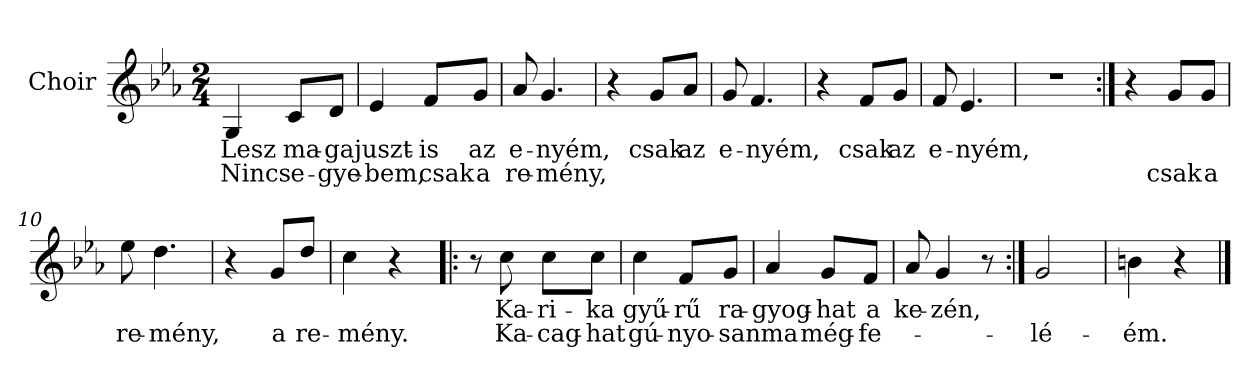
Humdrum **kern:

**kern	**text	**text
*part1	*part1	*part1
*staff1	*staff1	*staff1
*I"Choir	*	*
*I'Ch	*	*
*clefG2	*	*
*k[b-e-a-]	*	*
*E-:	*	*
*M2/4	*	*
=1	=1	=1
4G/	Lesz	Nincs
8c/L	ma-	e-
8d/J	ga	gye-
=2	=2	=2
4e-/	juszt-	bem,
8f/L	is	csak
8g/J	az	a
=3	=3	=3
8a-/	e-	re-
4.g/	nyém,	mény,
=4	=4	=4
4r	.	.
8g/L	csak	.
8a-/J	az	.
=5	=5	=5
8g/	e-	.
4.f/	nyém,	.
=6	=6	=6
4r	.	.
8f/L	csak	.
8g/J	az	.
=7	=7	=7
8f/	e-	.
4.e-/	nyém,	.
=8	=8	=8
2r	.	.
=9:|!	=9:|!	=9:|!
4r	.	.
8g/L	.	csak
8g/J	.	a
=10	=10	=10
8ee-\	.	re-
4.dd\	.	mény,
=11	=11	=11
4r	.	.
8g/L	.	a
8dd/J	.	re-
=12	=12	=12
4cc\	.	mény.
4r	.	.
!!LO:LB:g=z
=13!|:	=13!|:	=13!|:
8r	.	.
8cc\	Ka-	Ka-
8cc\L	ri-	cag-
8cc\J	ka	hat
=14	=14	=14
4cc\	gyű-	gú-
8f/L	rű	nyo-
8g/J	ra-	san
=15	=15	=15
4a-/	gyog-	ma
8g/L	hat	még-
8f/J	a	-fe-
=16	=16	=16
8a-/	ke-	.
4g/	zén,	.
8r	.	.
=17:|!	=17:|!	=17:|!
2g/	.	lé-
=18	=18	=18
4bn\	.	ém.
4r	.	.
==	==	==
*-	*-	*-
